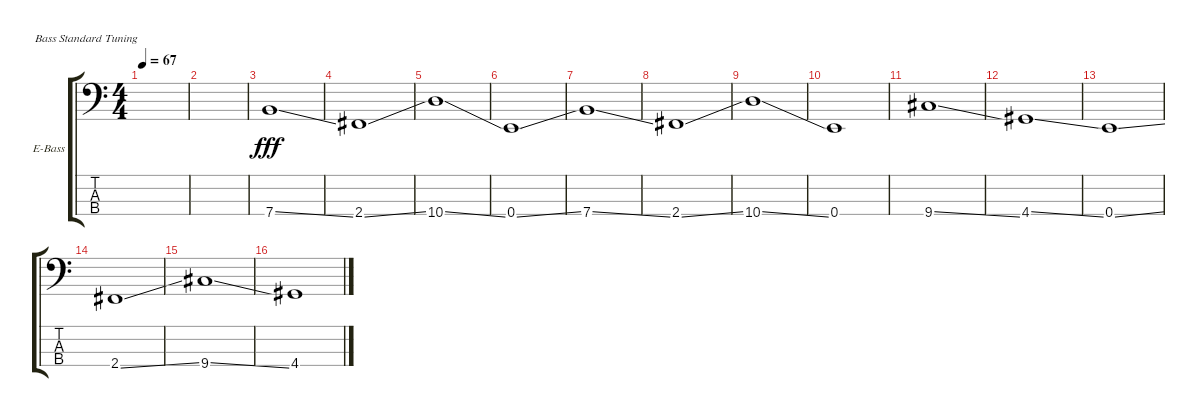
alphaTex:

\bracketExtendMode groupsimilarinstruments
\firstSystemTrackNameOrientation horizontal
\otherSystemsTrackNameOrientation horizontal
\track ("Roger" "E-Bass") {instrument electricbasspick}
\staff {score tabs}
\tuning (G2 D2 A1 E1)
\ts (4 4)
\tempo 67
\clef f4
\ks c
|
|
7.4{ss}.1{dy fff} |
2.4{ss}.1 |
10.4{ss}.1 |
0.4{ss}.1 |
7.4{ss}.1 |
2.4{ss}.1 |
10.4{ss}.1 |
0.4.1 |
9.4{ss}.1 |
4.4{ss}.1 |
0.4{ss}.1 |
2.4{ss}.1 |
9.4{ss}.1 |
4.4{ss}.1
